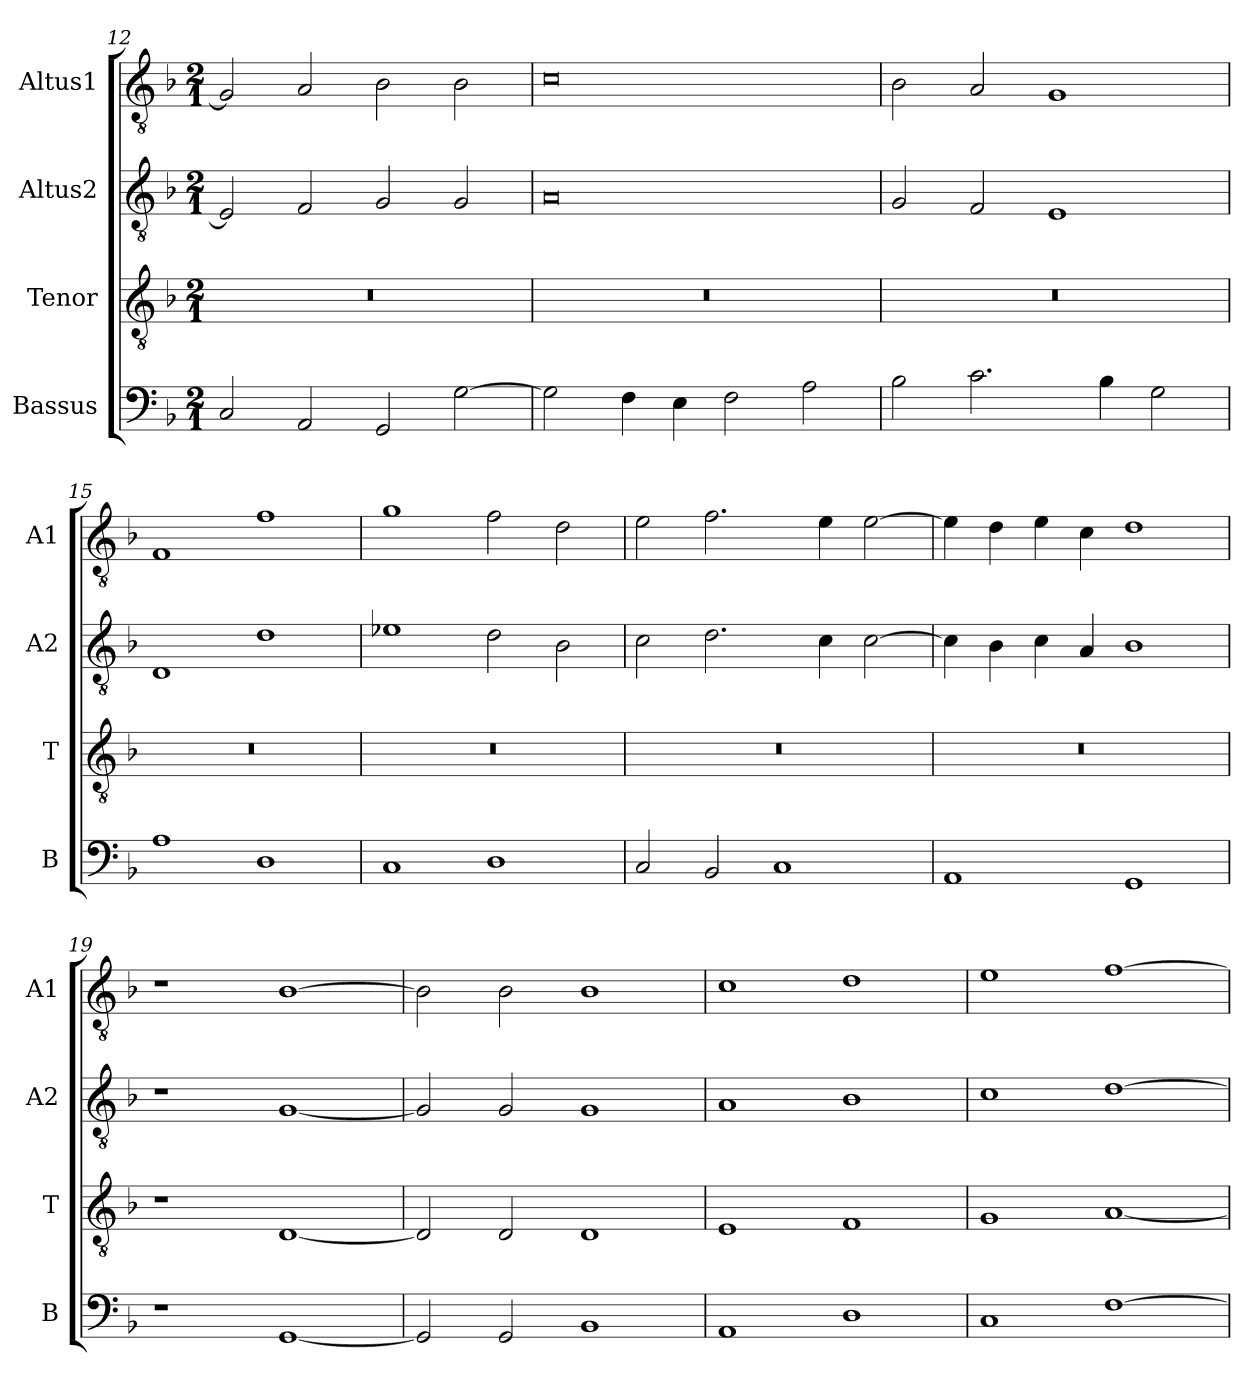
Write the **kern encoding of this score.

**kern	**kern	**kern	**kern
*part4	*part3	*part2	*part1
*staff4	*staff3	*staff2	*staff1
*I"Bassus	*I"Tenor	*I"Altus2	*I"Altus1
*I'B	*I'T	*I'A2	*I'A1
*clefF4	*clefGv2	*clefGv2	*clefGv2
*k[b-]	*k[b-]	*k[b-]	*k[b-]
*M2/1	*M2/1	*M2/1	*M2/1
=12	=12	=12	=12
2C/	0r	2E/]	2G/]
2AA/	.	2F/	2A/
2GG/	.	2G/	2B-\
[2G\	.	2G/	2B-\
=13	=13	=13	=13
2G\]	0r	0A	0c
4F\	.	.	.
4E\	.	.	.
2F\	.	.	.
2A\	.	.	.
=14	=14	=14	=14
2B-\	0r	2G/	2B-\
2.c\	.	2F/	2A/
.	.	1E	1G
4B-\	.	.	.
2G\	.	.	.
=15	=15	=15	=15
1A	0r	1D	1F
1D	.	1d	1f
=16	=16	=16	=16
1C	0r	1e-X	1g
1D	.	2d\	2f\
.	.	2B-\	2d\
=17	=17	=17	=17
2C/	0r	2c\	2e\
2BB-/	.	2.d\	2.f\
1C	.	.	.
.	.	4c\	4e\
.	.	[2c\	[2e\
=18	=18	=18	=18
1AA	0r	4c\]	4e\]
.	.	4B-\	4d\
.	.	4c\	4e\
.	.	4A/	4c\
1GG	.	1B-	1d
=19	=19	=19	=19
1r	1r	1r	1r
[1GG	[1D	[1G	[1B-
=20	=20	=20	=20
2GG/]	2D/]	2G/]	2B-\]
2GG/	2D/	2G/	2B-\
1BB-	1D	1G	1B-
=21	=21	=21	=21
1AA	1E	1A	1c
1D	1F	1B-	1d
=22	=22	=22	=22
1C	1G	1c	1e
[1F	[1A	[1d	[1f
=	=	=	=
*-	*-	*-	*-
